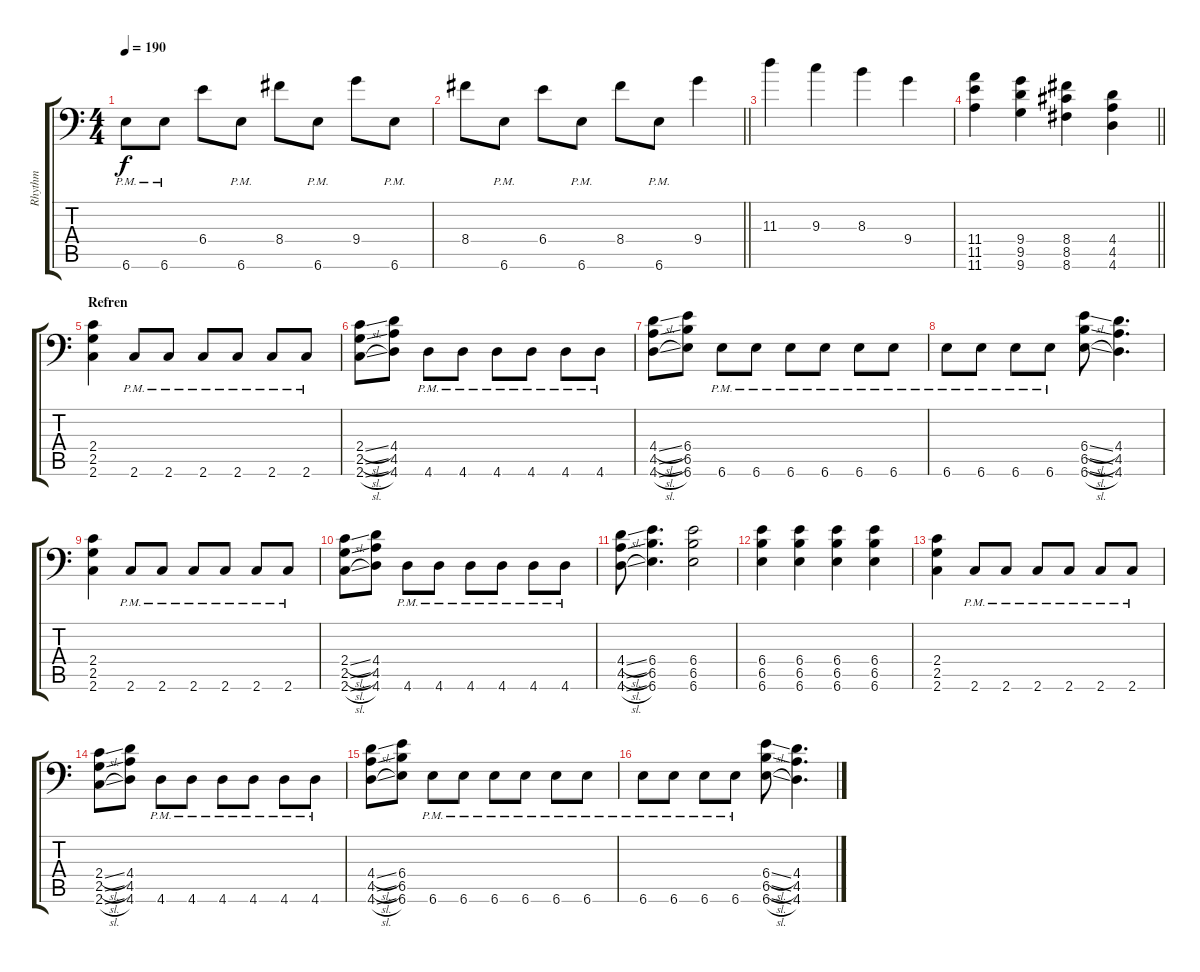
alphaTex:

\track ("Rhythm" "Rhythm") {instrument distortionguitar}
\staff {score tabs}
\tuning (C4 G3 Eb3 Bb2 F2 Bb1) {hide}
\ts (4 4)
\tempo 190
\clef f4
\ks c
6.6{pm}.8{dy f} 6.6{pm}.8 6.4.8 6.6{pm}.8 8.4.8 6.6{pm}.8 9.4.8 6.6{pm}.8 |
\barLineRight lightlight
8.4.8 6.6{pm}.8 6.4.8 6.6{pm}.8 8.4.8 6.6{pm}.8 9.4.4 |
11.3.4 9.3.4 8.3.4 9.4.4 |
\barLineRight lightlight
(11.4 11.5 11.6).4 (9.4 9.5 9.6).4 (8.4 8.5 8.6).4 (4.4 4.5 4.6).4 |
\section ("" "Refren")
(2.4 2.5 2.6).4 2.6{pm}.8 2.6{pm}.8 2.6{pm}.8 2.6{pm}.8 2.6{pm}.8 2.6{pm}.8 |
(2.4{sl} 2.5{sl} 2.6{sl}).8 (4.4 4.5 4.6).8 4.6{pm}.8 4.6{pm}.8 4.6{pm}.8 4.6{pm}.8 4.6{pm}.8 4.6{pm}.8 |
(4.4{sl} 4.5{sl} 4.6{sl}).8 (6.4 6.5 6.6).8 6.6{pm}.8 6.6{pm}.8 6.6{pm}.8 6.6{pm}.8 6.6{pm}.8 6.6{pm}.8 |
6.6{pm}.8 6.6{pm}.8 6.6{pm}.8 6.6{pm}.8 (6.4{sl} 6.5{sl} 6.6{sl}).8 (4.4 4.5 4.6).4{d} |
(2.4 2.5 2.6).4 2.6{pm}.8 2.6{pm}.8 2.6{pm}.8 2.6{pm}.8 2.6{pm}.8 2.6{pm}.8 |
(2.4{sl} 2.5{sl} 2.6{sl}).8 (4.4 4.5 4.6).8 4.6{pm}.8 4.6{pm}.8 4.6{pm}.8 4.6{pm}.8 4.6{pm}.8 4.6{pm}.8 |
(4.4{sl} 4.5{sl} 4.6{sl}).8 (6.4 6.5 6.6).4{d} (6.4 6.5 6.6).2 |
(6.4 6.5 6.6).4 (6.4 6.5 6.6).4 (6.4 6.5 6.6).4 (6.4 6.5 6.6).4 |
(2.4 2.5 2.6).4 2.6{pm}.8 2.6{pm}.8 2.6{pm}.8 2.6{pm}.8 2.6{pm}.8 2.6{pm}.8 |
(2.4{sl} 2.5{sl} 2.6{sl}).8 (4.4 4.5 4.6).8 4.6{pm}.8 4.6{pm}.8 4.6{pm}.8 4.6{pm}.8 4.6{pm}.8 4.6{pm}.8 |
(4.4{sl} 4.5{sl} 4.6{sl}).8 (6.4 6.5 6.6).8 6.6{pm}.8 6.6{pm}.8 6.6{pm}.8 6.6{pm}.8 6.6{pm}.8 6.6{pm}.8 |
6.6{pm}.8 6.6{pm}.8 6.6{pm}.8 6.6{pm}.8 (6.4{sl} 6.5{sl} 6.6{sl}).8 (4.4 4.5 4.6).4{d}
